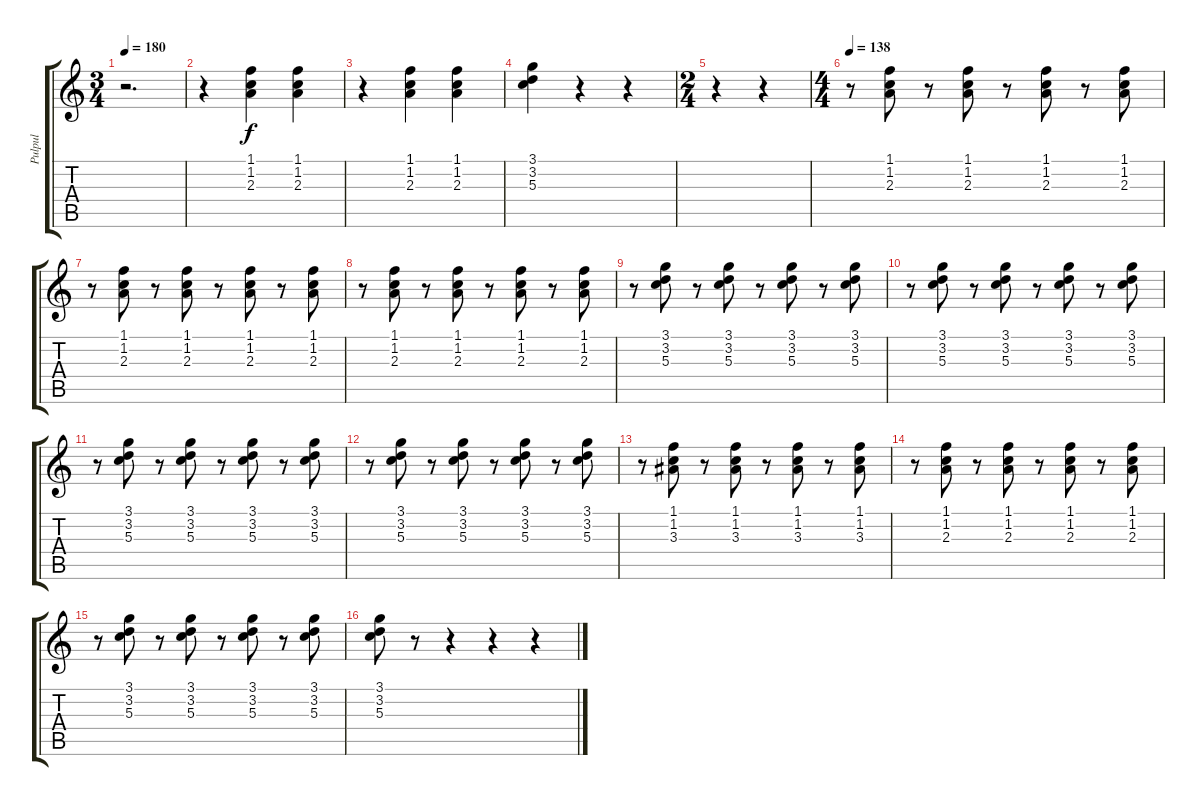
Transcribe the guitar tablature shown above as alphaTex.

\track ("Pulpul" "Pulpul") {instrument electricguitarjazz}
\staff {score tabs}
\tuning (E4 B3 G3 D3 A2 E2) {hide}
\ts (3 4)
\tempo 180
\clef g2
\ks c
r.2{d dy f} |
r.4 (1.1 1.2 2.3).4 (1.1 1.2 2.3).4 |
r.4 (1.1 1.2 2.3).4 (1.1 1.2 2.3).4 |
(3.1 3.2 5.3).4 r.4 r.4 |
\ts (2 4)
r.4 r.4 |
\ts (4 4)
\tempo 138
r.8 (1.1 1.2 2.3).8 r.8 (1.1 1.2 2.3).8 r.8 (1.1 1.2 2.3).8 r.8 (1.1 1.2 2.3).8 |
r.8 (1.1 1.2 2.3).8 r.8 (1.1 1.2 2.3).8 r.8 (1.1 1.2 2.3).8 r.8 (1.1 1.2 2.3).8 |
r.8 (1.1 1.2 2.3).8 r.8 (1.1 1.2 2.3).8 r.8 (1.1 1.2 2.3).8 r.8 (1.1 1.2 2.3).8 |
r.8 (3.1 3.2 5.3).8 r.8 (3.1 3.2 5.3).8 r.8 (3.1 3.2 5.3).8 r.8 (3.1 3.2 5.3).8 |
r.8 (3.1 3.2 5.3).8 r.8 (3.1 3.2 5.3).8 r.8 (3.1 3.2 5.3).8 r.8 (3.1 3.2 5.3).8 |
r.8 (3.1 3.2 5.3).8 r.8 (3.1 3.2 5.3).8 r.8 (3.1 3.2 5.3).8 r.8 (3.1 3.2 5.3).8 |
r.8 (3.1 3.2 5.3).8 r.8 (3.1 3.2 5.3).8 r.8 (3.1 3.2 5.3).8 r.8 (3.1 3.2 5.3).8 |
r.8 (1.1 1.2 3.3).8 r.8 (1.1 1.2 3.3).8 r.8 (1.1 1.2 3.3).8 r.8 (1.1 1.2 3.3).8 |
r.8 (1.1 1.2 2.3).8 r.8 (1.1 1.2 2.3).8 r.8 (1.1 1.2 2.3).8 r.8 (1.1 1.2 2.3).8 |
r.8 (3.1 3.2 5.3).8 r.8 (3.1 3.2 5.3).8 r.8 (3.1 3.2 5.3).8 r.8 (3.1 3.2 5.3).8 |
(3.1 3.2 5.3).8 r.8 r.4 r.4 r.4
